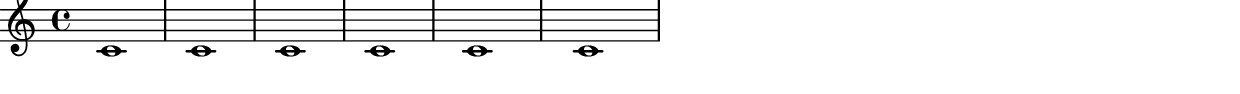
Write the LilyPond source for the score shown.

%% Generated by lilypond-book.py
%% Options: [exampleindent=10.16\mm,indent=0\mm,line-width=160\mm]
\include "lilypond-book-preamble.ly"


% ****************************************************************
% Start cut-&-pastable-section
% ****************************************************************



\paper {
  indent = 0\mm
  line-width = 160\mm
  % offset the left padding, also add 1mm as lilypond creates cropped
  % images with a little space on the right
  line-width = #(- line-width (* mm  3.000000) (* mm 1))
}

\layout {
  
}





% ****************************************************************
% ly snippet:
% ****************************************************************
\sourcefilename "/home/gub/NewGub/gub/target/linux-x86/src/lilypond-git.sv.gnu.org--lilypond.git-release-unstable/input/regression/fret-diagrams-dots.ly"
\sourcefileline 0
\version "2.19.8"

\header {
  texidoc="
Dots indicating fingerings can be changed in location,
size, and coloring.
It is possible to parenthesize a single dot.  The color
of the paranthesis may be taken from dot or default.
A possible collision between parathesis and fret-label-
indication can be resolved by an override for
@code{fret-label-horizontal-offset} in @code{fret-diagram-details}.

"
}

\layout { ragged-right = ##t }

<<
  \chords {
    c1 |
    c1 |
    c1 |
    c1 |
    c1 |
    c1
  }

  \new Voice {
    \textLengthOn

     %% C major for guitar,  verbose style
    c'1 ^\markup {
            \fret-diagram-verbose #'((mute 6)
                                     (place-fret 5 3 1)
                                     (place-fret 4 5 2)
                                     (place-fret 3 5 3)
                                     (place-fret 2 5 4)
                                     (place-fret 1 3 1)
                                     (barre 5 1 3))}

     %% C major for guitar, verbose style
    \override TextScript.fret-diagram-details.dot-radius = #0.3
    c' ^\markup {
            \fret-diagram-verbose #'((mute 6)
                                     (place-fret 5 3 1)
                                     (place-fret 4 5 2)
                                     (place-fret 3 5 3)
                                     (place-fret 2 5 4)
                                     (place-fret 1 3 1)
                                     (barre 5 1 3))}

     %% C major for guitar, verbose style
    \revert TextScript.fret-diagram-details.dot-radius
    \once \override TextScript.fret-diagram-details.dot-color = #'white
    c' ^\markup {
            \fret-diagram-verbose #'((mute 6)
                                     (place-fret 5 3 1)
                                     (place-fret 4 5 2)
                                     (place-fret 3 5 3)
                                     (place-fret 2 5 4)
                                     (place-fret 1 3 1)
                                     (barre 5 1 3))}

     %% C major for guitar,  verbose style
    \once \override TextScript.fret-diagram-details.dot-position = #0.5
    c'1 ^\markup {
            \fret-diagram-verbose #'((mute 6)
                                     (place-fret 5 3 1)
                                     (place-fret 4 5 2)
                                     (place-fret 3 5 3)
                                     (place-fret 2 5 4)
                                     (place-fret 1 3 1)
                                     (barre 5 1 3))}

     %% C major for guitar,  verbose style
    \once \override TextScript.size = #1.4
    c'1 ^\markup {
            \fret-diagram-verbose #'((mute 6)
                                     (place-fret 5 3 1 blue)
                                     (place-fret 4 5 2 red parenthesized)
                                     (place-fret 3 5 3)
                                     (place-fret 2 5 4 red)
                                     (place-fret 1 3 1 blue parenthesized)
                                     (barre 5 1 3))}

     %% C major for guitar,  verbose style
     %% larger size and dot-radius
     %% different dot-colors
     %% parenthesizing single dots, with different paren-color
     %% horizontal moving fret-label-indication
    \once \override TextScript.size = #1.5
    \once \override TextScript.fret-diagram-details.dot-radius = #0.4
    \once \override TextScript.fret-diagram-details.fret-label-horizontal-offset = #0.2
    c'1 ^\markup {
            \fret-diagram-verbose
              #'((mute 6)
                 (place-fret 5 3 1 blue)
                 (place-fret 4 5 2 red parenthesized default-paren-color)
                 (place-fret 3 5 3)
                 (place-fret 2 5 4 red)
                 (place-fret 1 3 1 blue parenthesized)
                 (barre 5 1 3))}

 }
>>



% ****************************************************************
% end ly snippet
% ****************************************************************
